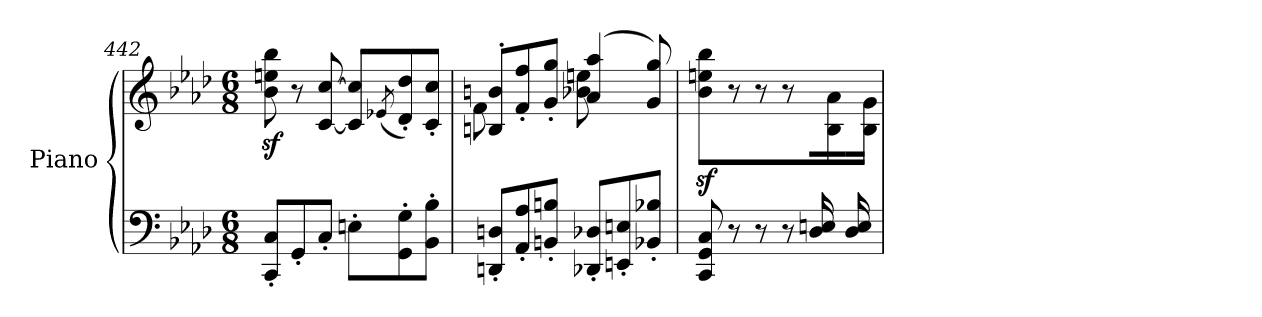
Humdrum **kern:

**kern	**kern
*part1	*part1
*staff2	*staff1
*I"Piano	*
*I'Pno.	*
!!LO:LB:g=z
*clefF4	*clefG2
*k[b-e-a-d-]	*k[b-e-a-d-]
*M6/8	*M6/8
=442	=442
8CC/' 8C/'L	8b-\z< 8een\z< 8bb-\z<
8GG'/	8r
8C'/J	[8c/ [8cc/
8En'\L	8c/] 8cc/]L
.	(8qe-X/
8GG\' 8G\'	8d-/' 8dd-/')
8BB-\' 8B-\'J	8c/' 8cc/'J
=443	=443
*	*^
8DDn/' 8Dn/'L	8Bn/' 8bn/'L	8f\
8AA-/' 8A-/'	8f/' 8ff/'	8ryy
8BBn/' 8Bn/'J	8g/' 8gg/'J	8ryy
8DD-X/' 8D-X/'L	(4a-/ 4aa-/	8b-X\ 8een\
8EEn/' 8En/'	.	8ryy
8BB-X/' 8B-X/'J	8g/ 8gg/)	8ryy
*	*v	*v
=444	=444
*^	*
2ryy	8CC/ 8GG/ 8C/	8b-\z< 8een\z< 8bb-\z<
.	8r	8r
.	8r	8r
.	8r	8r
16D-/ 16En/LL	4rGGyy	16ryy
16ryy	.	16B-\ 16a-\
16D-/ 16E/	.	16ryy
16ryy	.	16B-\ 16g\JJ
*v	*v	*
=	=
*-	*-
